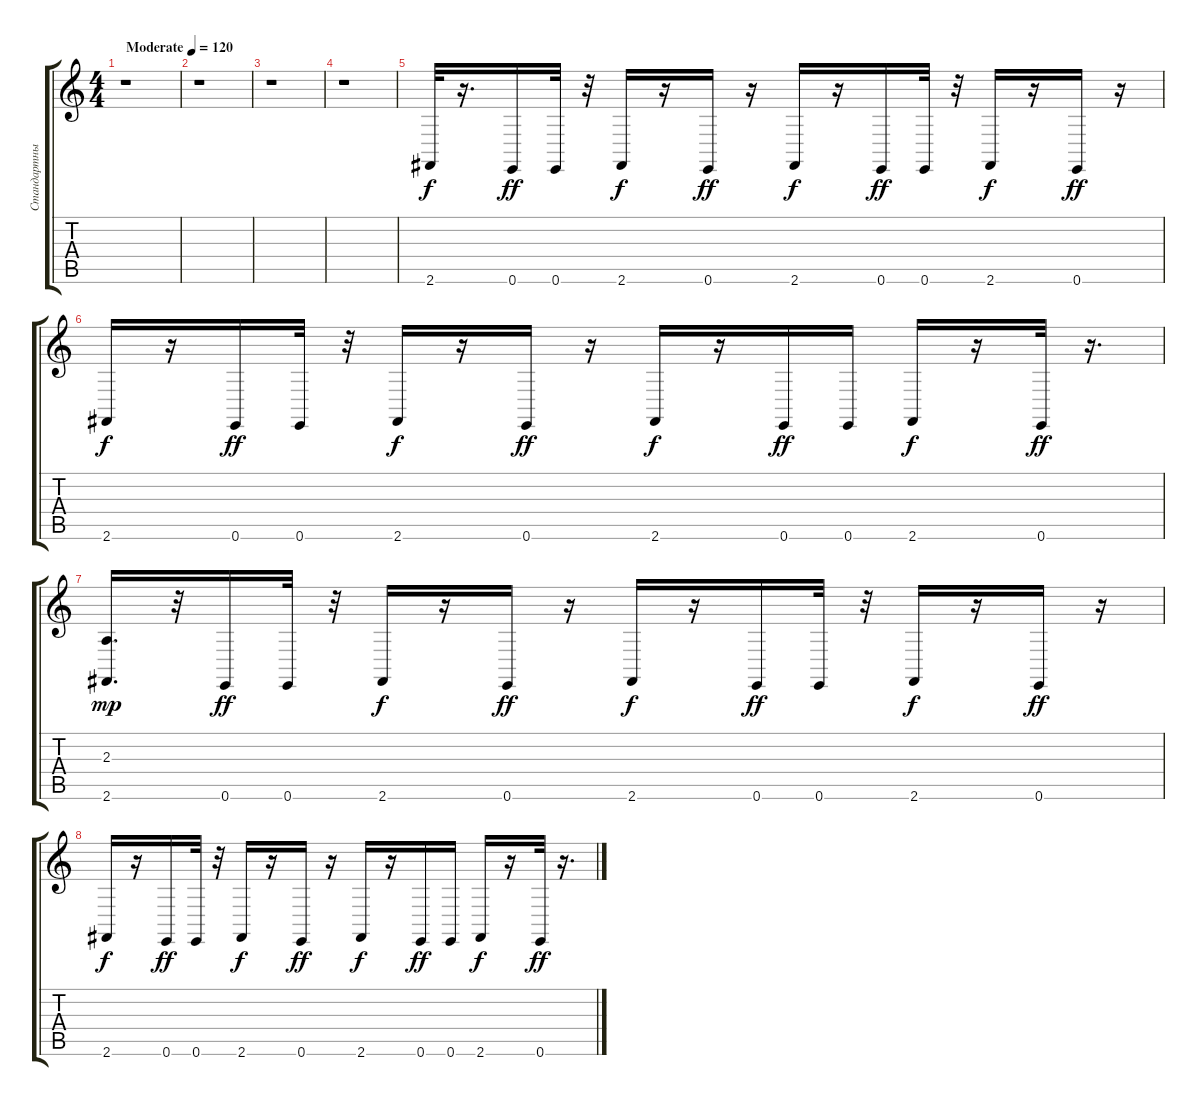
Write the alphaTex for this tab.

\track ("Стандартный Набор" "Стандартны") {instrument synthdrum}
\staff {score tabs}
\tuning (E4 B3 G3 D3 A2 E2) {hide}
\ts (4 4)
\tempo (120 "Moderate")
\clef g2
\ks c
r.1{dy f instrument synthdrum} |
r.1 |
r.1 |
r.1 |
2.6.32{instrument acousticgrandpiano} r.16{d} 0.6.16{dy ff} 0.6.32 r.32 2.6.16{dy f} r.16 0.6.16{dy ff} r.16 2.6.16{dy f} r.16 0.6.16{dy ff} 0.6.32 r.32 2.6.16{dy f} r.16 0.6.16{dy ff} r.16 |
2.6.16{dy f} r.16 0.6.16{dy ff} 0.6.32 r.32 2.6.16{dy f} r.16 0.6.16{dy ff} r.16 2.6.16{dy f} r.16 0.6.16{dy ff} 0.6.16 2.6.16{dy f} r.16 0.6.32{dy ff} r.16{d} |
(2.3 2.6).16{d dy mp} r.32 0.6.16{dy ff} 0.6.32 r.32 2.6.16{dy f} r.16 0.6.16{dy ff} r.16 2.6.16{dy f} r.16 0.6.16{dy ff} 0.6.32 r.32 2.6.16{dy f} r.16 0.6.16{dy ff} r.16 |
2.6.16{dy f} r.16 0.6.16{dy ff} 0.6.32 r.32 2.6.16{dy f} r.16 0.6.16{dy ff} r.16 2.6.16{dy f} r.16 0.6.16{dy ff} 0.6.16 2.6.16{dy f} r.16 0.6.32{dy ff} r.16{d}
